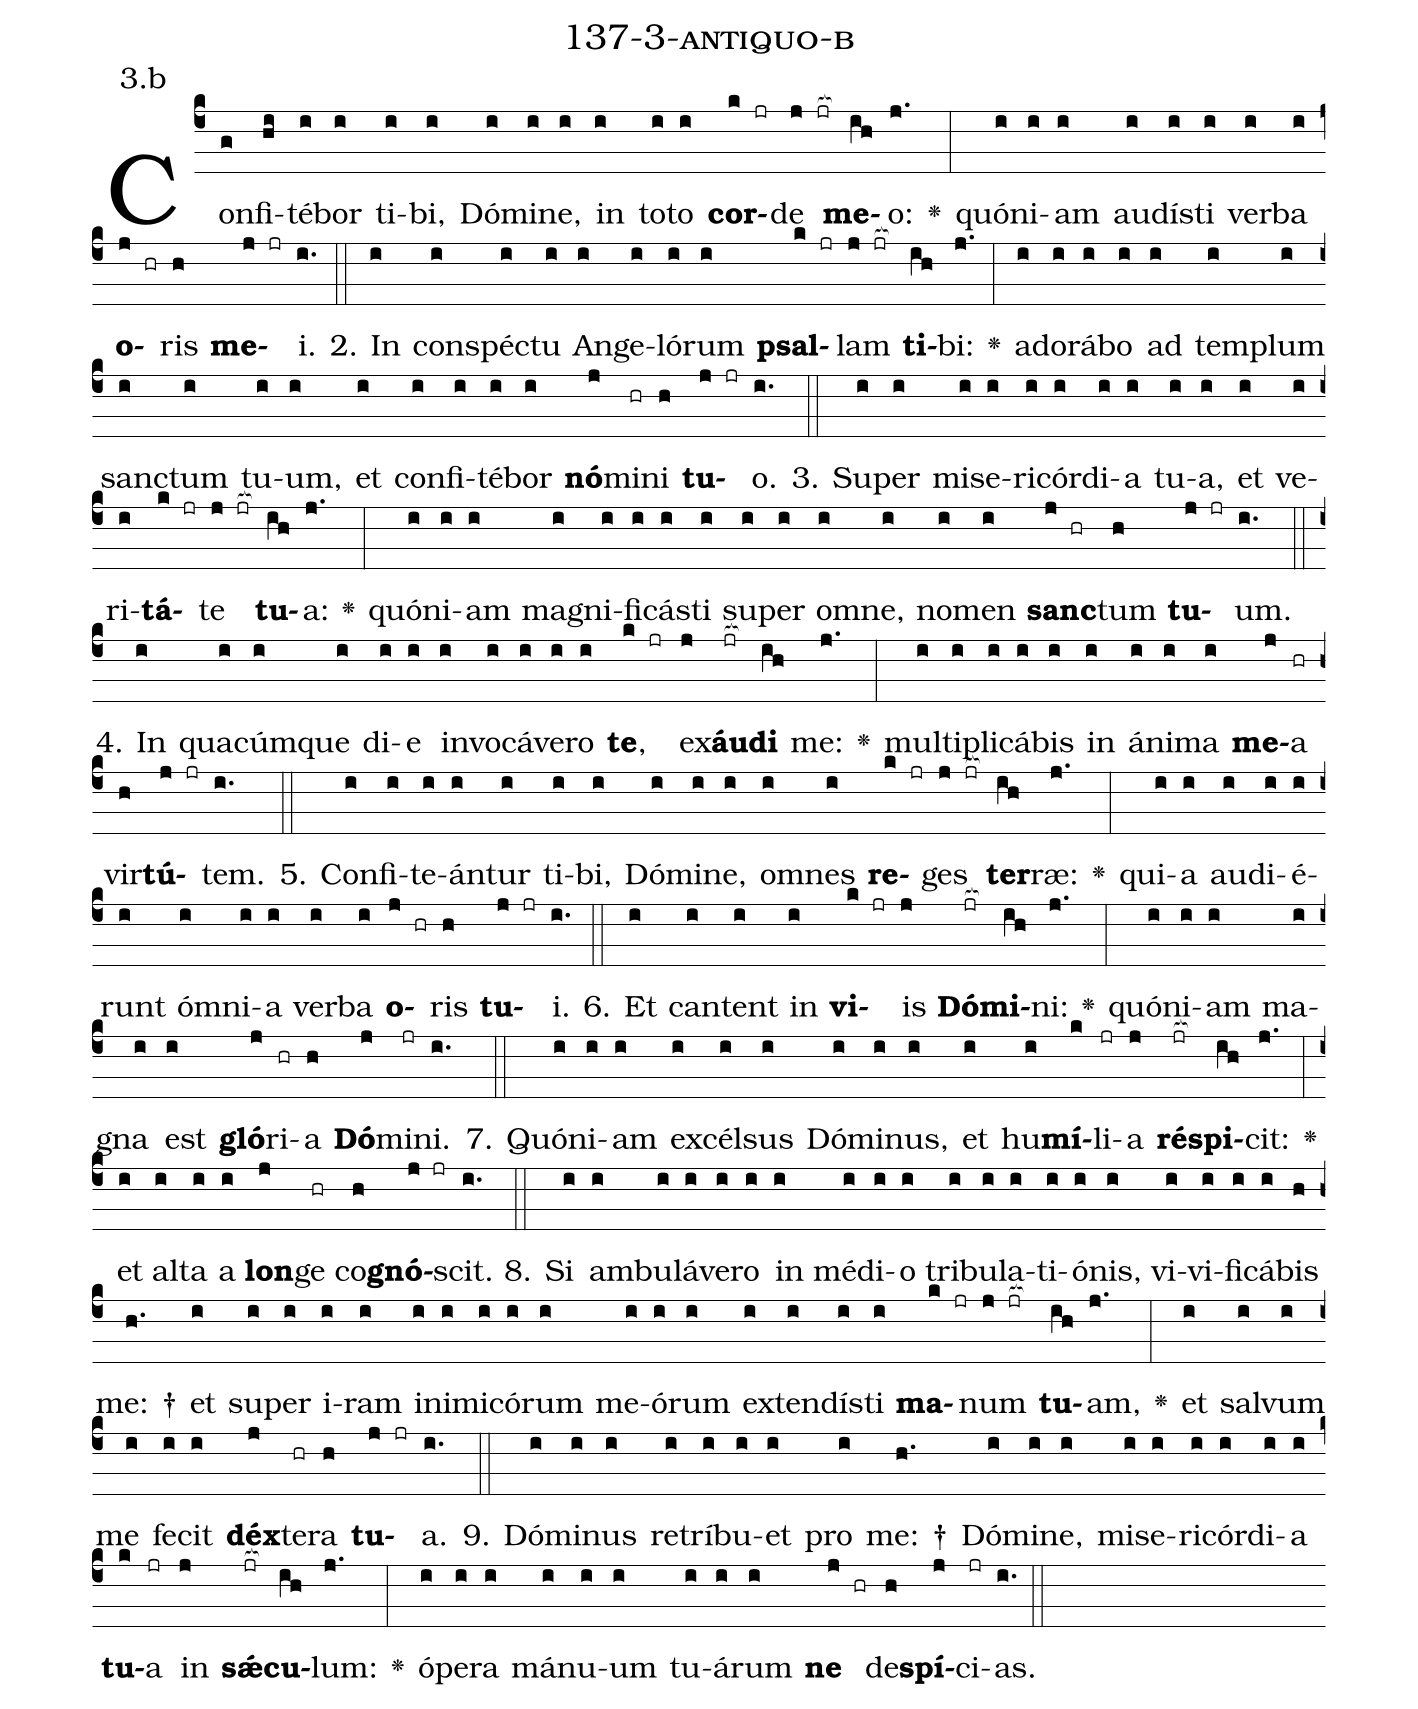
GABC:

name: 137-3-antiquo-b;
annotation: 3.b;
%%
(c4)Con(g)fi(hi)té(i)bor(i) ti(i)bi,(i) Dó(i)mi(i)ne,(i) in(i) to(i)to(i) <b>cor</b>(k jr)de(j jr[ocb:1{]) <b>me</b>(ih[ocb:0}])o:(j.) <v>\greheightstar</v>(:) quón(i)i(i)am(i) au(i)dís(i)ti(i) ver(i)ba(i) <b>o</b>(j hr)ris(h) <b>me</b>(j jr)i.(i.) (::)
2. In(i) con(i)spéc(i)tu(i) An(i)ge(i)ló(i)rum(i) <b>psal</b>(k jr)lam(j jr[ocb:1{]) <b>ti</b>(ih[ocb:0}])bi:(j.) <v>\greheightstar</v>(:) ad(i)o(i)rá(i)bo(i) ad(i) tem(i)plum(i) sanc(i)tum(i) tu(i)um,(i) et(i) con(i)fi(i)té(i)bor(i) <b>nó</b>(j)mi(hr)ni(h) <b>tu</b>(j jr)o.(i.) (::)
3. Su(i)per(i) mi(i)se(i)ri(i)cór(i)di(i)a(i) tu(i)a,(i) et(i) ve(i)ri(i)<b>tá</b>(k jr)te(j jr[ocb:1{]) <b>tu</b>(ih[ocb:0}])a:(j.) <v>\greheightstar</v>(:) quón(i)i(i)am(i) ma(i)gni(i)fi(i)cás(i)ti(i) su(i)per(i) om(i)ne,(i) no(i)men(i) <b>sanc</b>(j hr)tum(h) <b>tu</b>(j jr)um.(i.) (::)
4. In(i) qua(i)cúm(i)que(i) di(i)e(i) in(i)vo(i)cá(i)ve(i)ro(i) <b>te</b>,(k jr) ex(j)<b>áu</b>(jr[ocb:1{])<b>di</b>(ih[ocb:0}]) me:(j.) <v>\greheightstar</v>(:) mul(i)ti(i)pli(i)cá(i)bis(i) in(i) á(i)ni(i)ma(i) <b>me</b>(j)a(hr) vir(h)<b>tú</b>(j jr)tem.(i.) (::)
5. Con(i)fi(i)te(i)án(i)tur(i) ti(i)bi,(i) Dó(i)mi(i)ne,(i) om(i)nes(i) <b>re</b>(k jr)ges(j jr[ocb:1{]) <b>ter</b>(ih[ocb:0}])ræ:(j.) <v>\greheightstar</v>(:) qui(i)a(i) au(i)di(i)é(i)runt(i) óm(i)ni(i)a(i) ver(i)ba(i) <b>o</b>(j hr)ris(h) <b>tu</b>(j jr)i.(i.) (::)
6. Et(i) can(i)tent(i) in(i) <b>vi</b>(k jr)is(j) <b>Dó</b>(jr[ocb:1{])<b>mi</b>(ih[ocb:0}])ni:(j.) <v>\greheightstar</v>(:) quón(i)i(i)am(i) ma(i)gna(i) est(i) <b>gló</b>(j)ri(hr)a(h) <b>Dó</b>(j)mi(jr)ni.(i.) (::)
7. Quón(i)i(i)am(i) ex(i)cél(i)sus(i) Dó(i)mi(i)nus,(i) et(i) hu(i)<b>mí</b>(k)li(jr)a(j) <b>ré</b>(jr[ocb:1{])<b>spi</b>(ih[ocb:0}])cit:(j.) <v>\greheightstar</v>(:) et(i) al(i)ta(i) a(i) <b>lon</b>(j)ge(hr) co(h)<b>gnó</b>(j jr)scit.(i.) (::)
8. Si(i) am(i)bu(i)lá(i)ve(i)ro(i) in(i) mé(i)di(i)o(i) tri(i)bu(i)la(i)ti(i)ó(i)nis,(i) vi(i)vi(i)fi(i)cá(i)bis(h) me: †(h.) et(i) su(i)per(i) i(i)ram(i) in(i)i(i)mi(i)có(i)rum(i) me(i)ó(i)rum(i) ex(i)ten(i)dís(i)ti(i) <b>ma</b>(k jr)num(j jr[ocb:1{]) <b>tu</b>(ih[ocb:0}])am,(j.) <v>\greheightstar</v>(:) et(i) sal(i)vum(i) me(i) fe(i)cit(i) <b>déx</b>(j)te(hr)ra(h) <b>tu</b>(j jr)a.(i.) (::)
9. Dó(i)mi(i)nus(i) re(i)trí(i)bu(i)et(i) pro(i) me: †(h.) Dó(i)mi(i)ne,(i) mi(i)se(i)ri(i)cór(i)di(i)a(i) <b>tu</b>(k)a(jr) in(j) <b>sǽ</b>(jr[ocb:1{])<b>cu</b>(ih[ocb:0}])lum:(j.) <v>\greheightstar</v>(:) ó(i)pe(i)ra(i) má(i)nu(i)um(i) tu(i)á(i)rum(i) <b>ne</b>(j hr) de(h)<b>spí</b>(j)ci(jr)as.(i.) (::)
